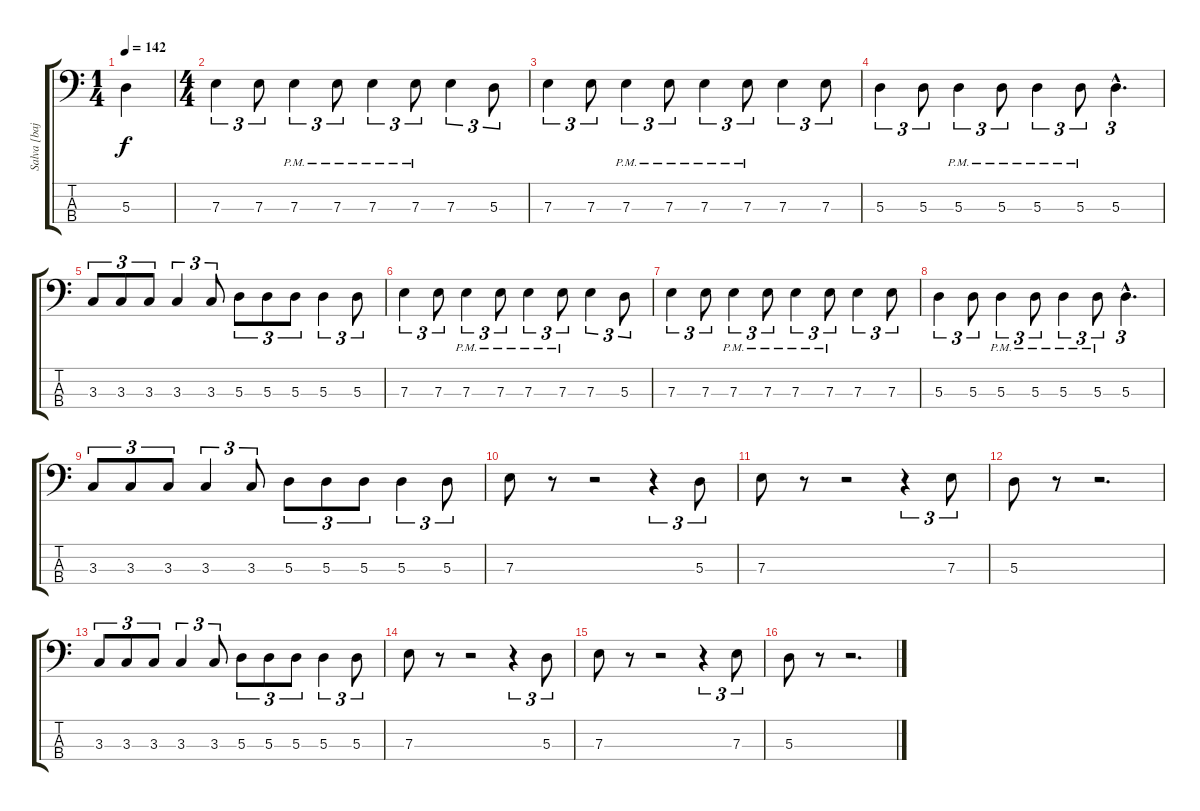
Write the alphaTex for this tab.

\track ("Salva [bajo]" "Salva [baj") {instrument electricbassfinger}
\staff {score tabs}
\tuning (G2 D2 A1 E1) {hide}
\ts (1 4)
\tempo 142
\clef f4
\ks c
5.3.4{dy f instrument electricbassfinger} |
\ts (4 4)
7.3.4{tu (3 2)} 7.3.8{tu (3 2)} 7.3{pm}.4{tu (3 2)} 7.3{pm}.8{tu (3 2)} 7.3{pm}.4{tu (3 2)} 7.3{pm}.8{tu (3 2)} 7.3.4{tu (3 2)} 5.3.8{tu (3 2)} |
7.3.4{tu (3 2)} 7.3.8{tu (3 2)} 7.3{pm}.4{tu (3 2)} 7.3{pm}.8{tu (3 2)} 7.3{pm}.4{tu (3 2)} 7.3{pm}.8{tu (3 2)} 7.3.4{tu (3 2)} 7.3.8{tu (3 2)} |
5.3.4{tu (3 2)} 5.3.8{tu (3 2)} 5.3{pm}.4{tu (3 2)} 5.3{pm}.8{tu (3 2)} 5.3{pm}.4{tu (3 2)} 5.3{pm}.8{tu (3 2)} 5.3{hac}.4{d tu (3 2)} |
3.3.8{tu (3 2)} 3.3.8{tu (3 2)} 3.3.8{tu (3 2)} 3.3.4{tu (3 2)} 3.3.8{tu (3 2)} 5.3.8{tu (3 2)} 5.3.8{tu (3 2)} 5.3.8{tu (3 2)} 5.3.4{tu (3 2)} 5.3.8{tu (3 2)} |
7.3.4{tu (3 2)} 7.3.8{tu (3 2)} 7.3{pm}.4{tu (3 2)} 7.3{pm}.8{tu (3 2)} 7.3{pm}.4{tu (3 2)} 7.3{pm}.8{tu (3 2)} 7.3.4{tu (3 2)} 5.3.8{tu (3 2)} |
7.3.4{tu (3 2)} 7.3.8{tu (3 2)} 7.3{pm}.4{tu (3 2)} 7.3{pm}.8{tu (3 2)} 7.3{pm}.4{tu (3 2)} 7.3{pm}.8{tu (3 2)} 7.3.4{tu (3 2)} 7.3.8{tu (3 2)} |
5.3.4{tu (3 2)} 5.3.8{tu (3 2)} 5.3{pm}.4{tu (3 2)} 5.3{pm}.8{tu (3 2)} 5.3{pm}.4{tu (3 2)} 5.3{pm}.8{tu (3 2)} 5.3{hac}.4{d tu (3 2)} |
3.3.8{tu (3 2)} 3.3.8{tu (3 2)} 3.3.8{tu (3 2)} 3.3.4{tu (3 2)} 3.3.8{tu (3 2)} 5.3.8{tu (3 2)} 5.3.8{tu (3 2)} 5.3.8{tu (3 2)} 5.3.4{tu (3 2)} 5.3.8{tu (3 2)} |
7.3.8 r.8 r.2 r.4{tu (3 2)} 5.3.8{tu (3 2)} |
7.3.8 r.8 r.2 r.4{tu (3 2)} 7.3.8{tu (3 2)} |
5.3.8 r.8 r.2{d} |
3.3.8{tu (3 2)} 3.3.8{tu (3 2)} 3.3.8{tu (3 2)} 3.3.4{tu (3 2)} 3.3.8{tu (3 2)} 5.3.8{tu (3 2)} 5.3.8{tu (3 2)} 5.3.8{tu (3 2)} 5.3.4{tu (3 2)} 5.3.8{tu (3 2)} |
7.3.8 r.8 r.2 r.4{tu (3 2)} 5.3.8{tu (3 2)} |
7.3.8 r.8 r.2 r.4{tu (3 2)} 7.3.8{tu (3 2)} |
5.3.8 r.8 r.2{d}
